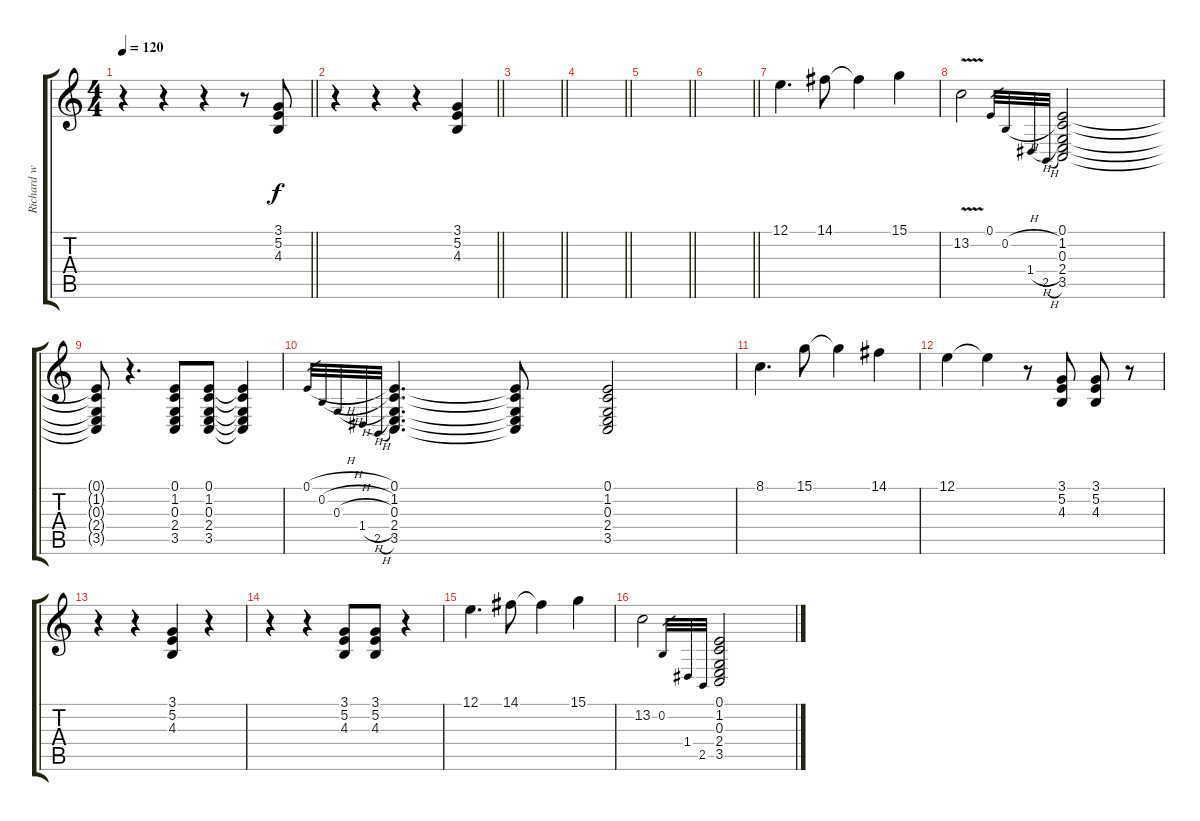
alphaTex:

\track ("Richard w" "Richard w") {instrument electricpiano1}
\staff {score tabs}
\tuning (E4 B3 G3 D3 A2 E2) {hide}
\ts (4 4)
\tempo 120
\clef g2
\barLineRight lightlight
\ks c
r.4{dy f} r.4 r.4 r.8 (3.1 5.2 4.3).8 |
\barLineRight lightlight
r.4 r.4 r.4 (3.1 5.2 4.3).4 |
\barLineRight lightlight
|
\barLineRight lightlight
|
\barLineRight lightlight
|
\barLineRight lightlight
|
12.1.4{d volume 10 instrument violin} 14.1.8 14.1{t}.4 15.1.4 |
13.2{v}.2 0.1.32{gr} 0.2{h}.32{gr} 1.4{h}.32{gr} 2.5{h}.32{gr} (0.1 1.2 0.3 2.4 3.5).2{volume 8 instrument electricgrandpiano} |
(0.1{t} 1.2{t} 0.3{t} 2.4{t} 3.5{t}).8 r.4{d} (0.1 1.2 0.3 2.4 3.5).8 (0.1 1.2 0.3 2.4 3.5).8 (0.1{t} 1.2{t} 0.3{t} 2.4{t} 3.5{t}).4 |
0.1{h}.32{gr} 0.2{h}.32{gr} 0.3{h}.32{gr} 1.4{h}.32{gr} 2.5{h}.32{gr} (0.1 1.2 0.3 2.4 3.5).4{d} (0.1{t} 1.2{t} 0.3{t} 2.4{t} 3.5{t}).8 (0.1 1.2 0.3 2.4 3.5).2 |
8.1.4{d volume 10 instrument violin} 15.1.8 15.1{t}.4 14.1.4 |
12.1.4 12.1{t}.4 r.8 (3.1 5.2 4.3).8{volume 8 instrument electricgrandpiano} (3.1 5.2 4.3).8 r.8 |
r.4{volume 8 instrument electricgrandpiano} r.4 (3.1 5.2 4.3).4 r.4 |
r.4 r.4 (3.1 5.2 4.3).8 (3.1 5.2 4.3).8 r.4 |
12.1.4{d volume 10 instrument violin} 14.1.8 14.1{t}.4 15.1.4 |
13.2.2 0.2.32{gr} 1.4.32{gr} 2.5.32{gr} (0.1 1.2 0.3 2.4 3.5).2{volume 8 instrument electricgrandpiano}
